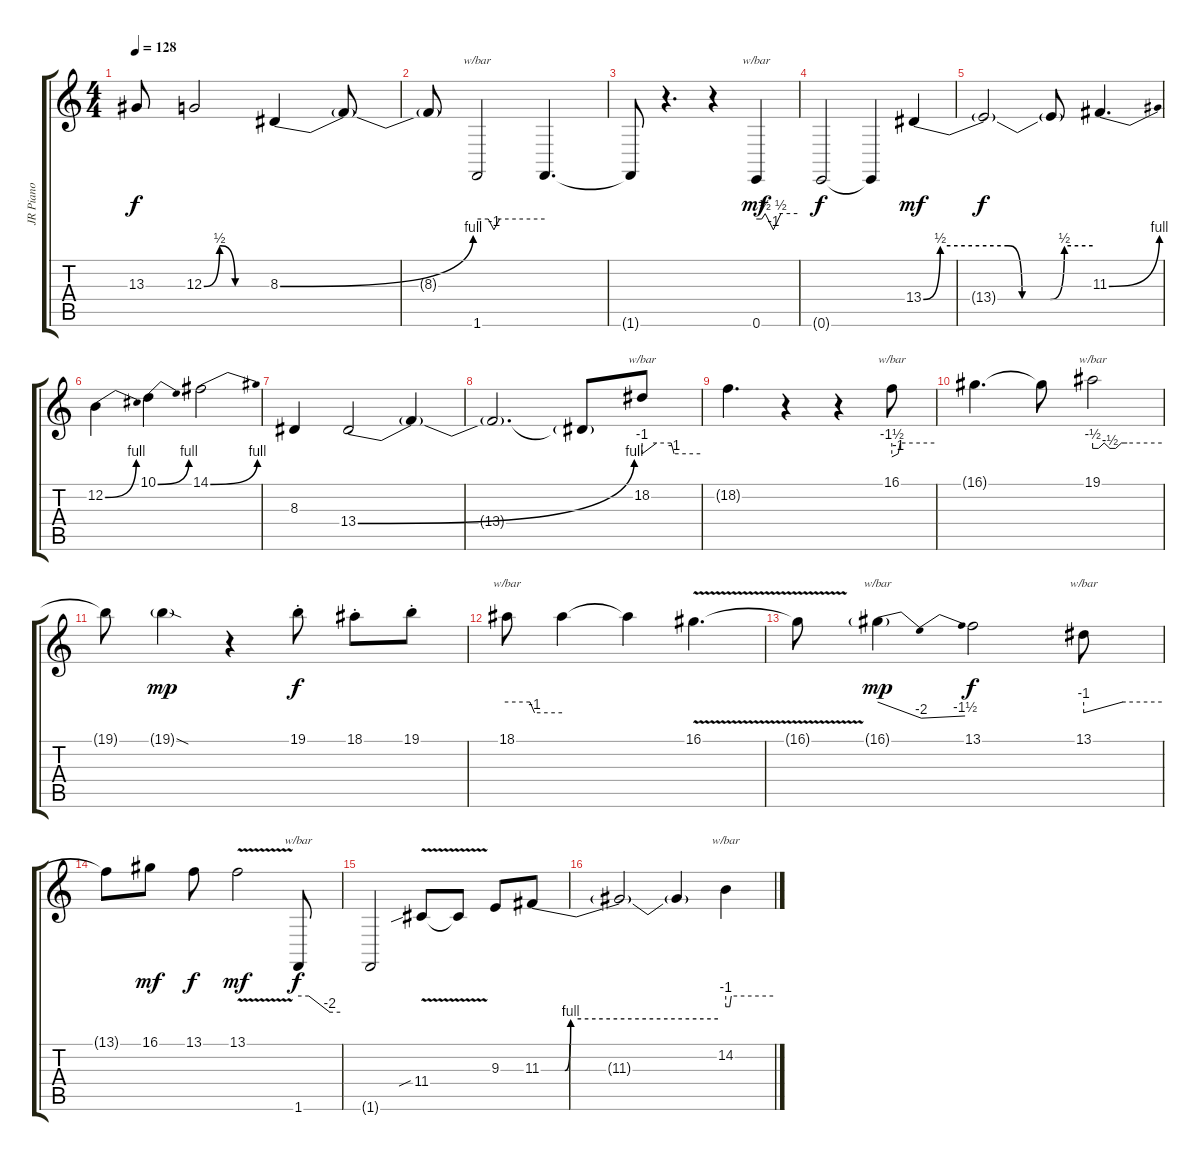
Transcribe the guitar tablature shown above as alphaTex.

\track ("JR Piano" "JR Piano") {instrument acousticgrandpiano}
\staff {score tabs}
\tuning (E4 B3 G3 D3 A2 E2) {hide}
\ts (4 4)
\tempo 128
\clef g2
\ks c
13.3.8{dy f} 12.3{be (custom 0 0 15 2 30 0 45 0 60 0)}.2 8.3{be (bend 0 0 60 4)}.4 8.3{t}.8 |
8.3{t}.8 1.6.2{tbe (custom default 0 0 10 0 15 -4 20 0 60 0) volume 5} 1.6{t}.4{d} |
1.6{t}.8 r.4{d} r.4 0.6.4{tbe (custom default 0 0 8 0 13 2 17 0 25 -4 36 2 60 2) dy mf volume 10} |
0.6{t}.2{dy f} 0.6{t}.4 13.4{be (custom 0 0 6 2 30 2 35 0 45 0 50 2 60 2)}.4{dy mf} |
13.4{t}.2{dy f} 13.4{t}.8 11.3{be (bend 0 0 60 4)}.4{d} |
12.2{be (bend 0 0 60 4)}.4 10.1{be (bend 0 0 60 4)}.4 14.1{be (bend 0 0 60 4)}.2 |
8.3.4 13.4{be (bend 0 0 60 4)}.2 13.4{t}.4 |
13.4{t}.2{d} 13.4{t}.8 18.2.8{tbe (custom default 0 -4 15 0 30 0 33 -4 60 -4)} |
18.2{t}.4{d} r.4 r.4 16.1.8{tbe (custom default 0 -6 9 -4 12 0 60 0)} |
16.1{t}.4{d} 16.1{t}.8 19.1.2{tbe (custom default 0 -2 5 -2 10 0 15 -2 20 -2 25 0 30 0 60 0)} |
19.1{t}.8 19.1{sod g}.4{dy mp} r.4 19.1{st}.8{dy f} 18.1{st}.8 19.1{st}.8 |
18.1.8{tbe (custom default 0 0 25 0 30 -4 60 -4)} 18.1{t}.4 18.1{t}.4 16.1{v}.4{d} |
16.1{t}.8 16.1{g}.4{tbe (dip default 0 0 45 -8 55 -8 60 -6) dy mp} 13.1.2{dy f} 13.1.8{tbe (custom default 0 -4 30 0 60 0)} |
13.1{t}.8 16.1.8{dy mf} 13.1.8{dy f} 13.1{v}.2{dy mf} 1.6.8{tbe (custom default 0 0 15 0 45 -8 60 -8) dy f} |
1.6{t}.2 11.4{v sib}.8 11.4{t}.8 9.3.8 11.3{be (custom 0 0 8 0 10 4 60 4)}.8 |
11.3{t}.2 11.3{t}.4 14.2.4{tbe (custom default 0 -4 5 -4 7 0 60 0)}
